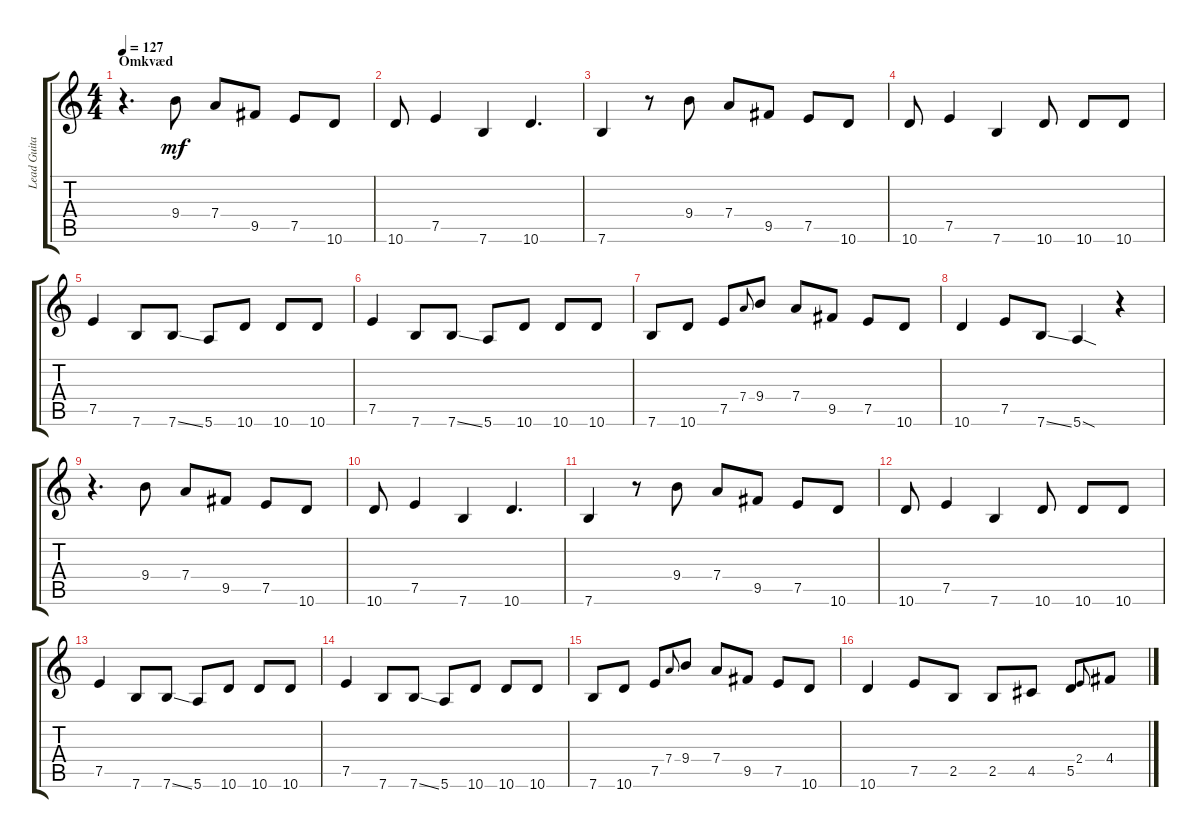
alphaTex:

\track ("Lead Guitar" "Lead Guita") {instrument distortionguitar}
\staff {score tabs}
\tuning (E4 B3 G3 D3 A2 E2) {hide}
\ts (4 4)
\section ("" "Omkvæd")
\tempo 127
\clef g2
\ks c
r.4{d dy mf} 9.4.8 7.4.8 9.5.8 7.5.8 10.6.8 |
10.6.8 7.5.4 7.6.4 10.6.4{d} |
7.6.4 r.8 9.4.8 7.4.8 9.5.8 7.5.8 10.6.8 |
10.6.8 7.5.4 7.6.4 10.6.8 10.6.8 10.6.8 |
7.5.4 7.6.8 7.6{ss}.8 5.6.8 10.6.8 10.6.8 10.6.8 |
7.5.4 7.6.8 7.6{ss}.8 5.6.8 10.6.8 10.6.8 10.6.8 |
7.6.8 10.6.8 7.5.8 7.4.8{gr onbeat} 9.4.8 7.4.8 9.5.8 7.5.8 10.6.8 |
10.6.4 7.5.8 7.6{ss}.8 5.6{sod}.4 r.4 |
r.4{d} 9.4.8 7.4.8 9.5.8 7.5.8 10.6.8 |
10.6.8 7.5.4 7.6.4 10.6.4{d} |
7.6.4 r.8 9.4.8 7.4.8 9.5.8 7.5.8 10.6.8 |
10.6.8 7.5.4 7.6.4 10.6.8 10.6.8 10.6.8 |
7.5.4 7.6.8 7.6{ss}.8 5.6.8 10.6.8 10.6.8 10.6.8 |
7.5.4 7.6.8 7.6{ss}.8 5.6.8 10.6.8 10.6.8 10.6.8 |
7.6.8 10.6.8 7.5.8 7.4.8{gr onbeat} 9.4.8 7.4.8 9.5.8 7.5.8 10.6.8 |
10.6.4 7.5.8 2.5.8 2.5.8 4.5.8 5.5.8 2.4.8{gr onbeat} 4.4.8
